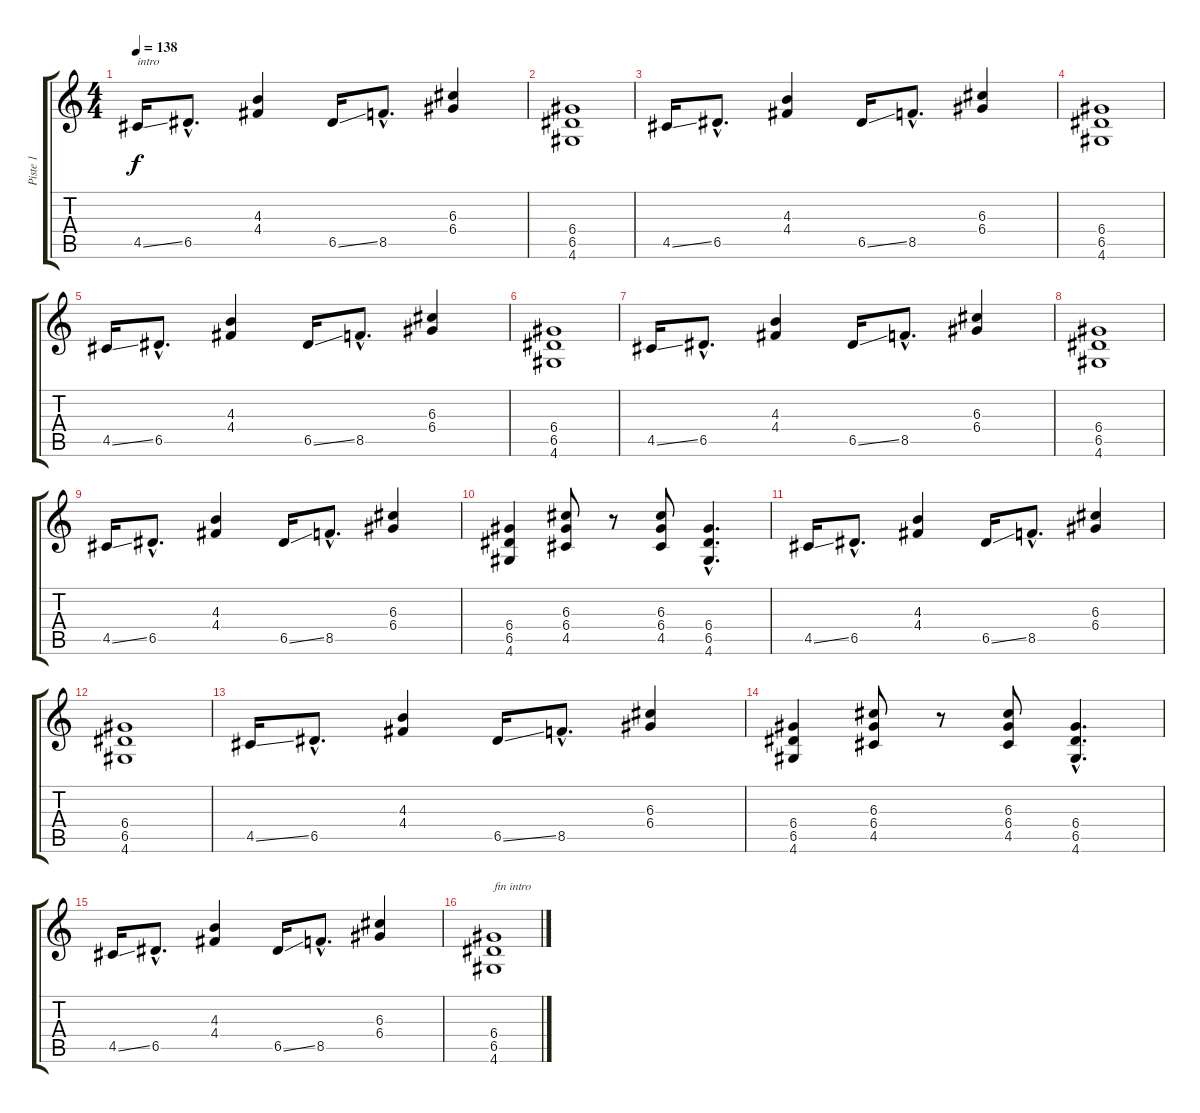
\track ("Piste 1" "Piste 1") {instrument overdrivenguitar}
\staff {score tabs}
\tuning (E4 B3 G3 D3 A2 E2) {hide}
\ts (4 4)
\tempo 138
\clef g2
\ks c
4.5{ss}.16{txt "intro" dy f instrument overdrivenguitar} 6.5{hac}.8{d} (4.3 4.4).4 6.5{ss}.16 8.5{hac}.8{d} (6.3 6.4).4 |
(6.4 6.5 4.6).1 |
4.5{ss}.16 6.5{hac}.8{d} (4.3 4.4).4 6.5{ss}.16 8.5{hac}.8{d} (6.3 6.4).4 |
(6.4 6.5 4.6).1 |
4.5{ss}.16 6.5{hac}.8{d} (4.3 4.4).4 6.5{ss}.16 8.5{hac}.8{d} (6.3 6.4).4 |
(6.4 6.5 4.6).1 |
4.5{ss}.16 6.5{hac}.8{d} (4.3 4.4).4 6.5{ss}.16 8.5{hac}.8{d} (6.3 6.4).4 |
(6.4 6.5 4.6).1 |
4.5{ss}.16 6.5{hac}.8{d} (4.3 4.4).4 6.5{ss}.16 8.5{hac}.8{d} (6.3 6.4).4 |
(6.4 6.5 4.6).4 (6.3 6.4 4.5).8 r.8 (6.3 6.4 4.5).8 (6.4{hac} 6.5{hac} 4.6{hac}).4{d} |
4.5{ss}.16 6.5{hac}.8{d} (4.3 4.4).4 6.5{ss}.16 8.5{hac}.8{d} (6.3 6.4).4 |
(6.4 6.5 4.6).1 |
4.5{ss}.16 6.5{hac}.8{d} (4.3 4.4).4 6.5{ss}.16 8.5{hac}.8{d} (6.3 6.4).4 |
(6.4 6.5 4.6).4 (6.3 6.4 4.5).8 r.8 (6.3 6.4 4.5).8 (6.4{hac} 6.5{hac} 4.6{hac}).4{d} |
4.5{ss}.16 6.5{hac}.8{d} (4.3 4.4).4 6.5{ss}.16 8.5{hac}.8{d} (6.3 6.4).4 |
(6.4 6.5 4.6).1{txt "fin intro"}
